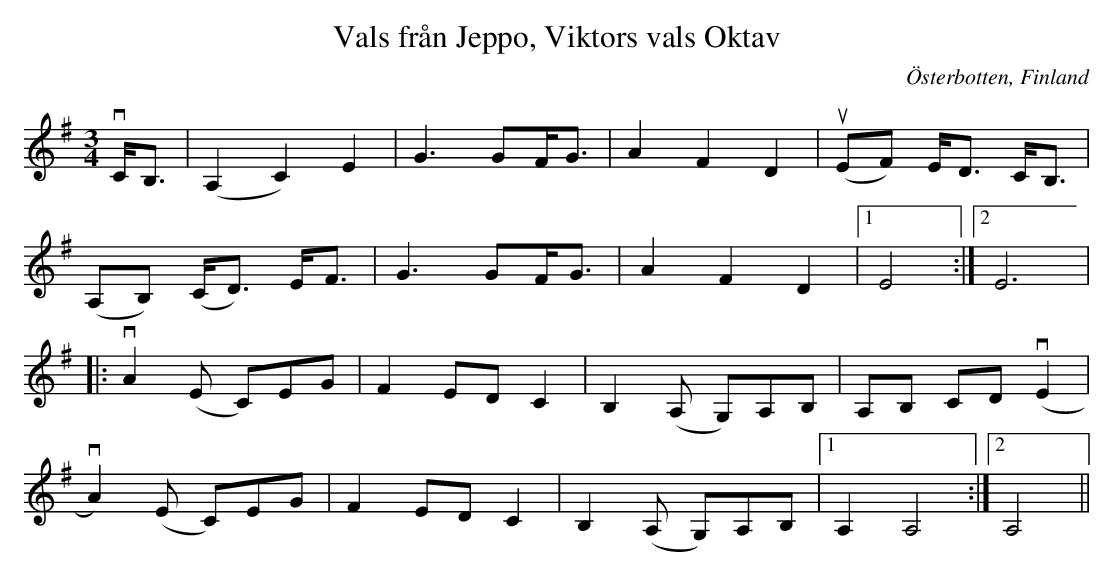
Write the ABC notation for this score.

X:1
T:Vals från Jeppo, Viktors vals Oktav
O:Österbotten, Finland
M:3/4
L:1/8
K:Ador
vC<B, | (A,2 C2) E2 | G3/1GF<G | A2 F2 D2 | u(EF) E<D C<B, |
      (A,B,) (C<D) E<F  | G3/1GF<G | A2 F2 D2 |1 E4:|2 E6 |
|: vA2(E C)EG | F2 EDC2 | B,2(A, G,)A,B, | A,B, CD (vE2 |
   vA2)(E C)EG | F2 EDC2 | B,2(A, G,)A,B, |1 A,2 A,4 :|2 A,4 ||
